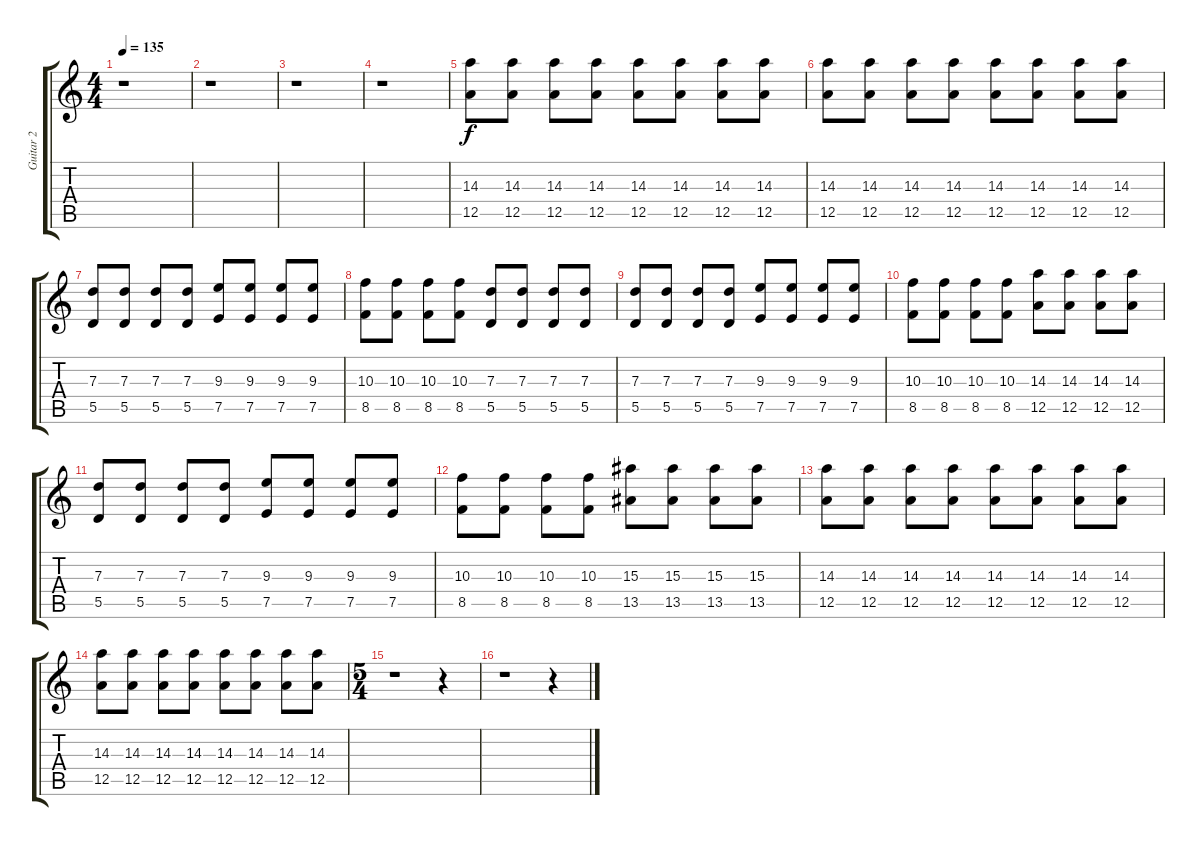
\track ("Guitar 2" "Guitar 2") {instrument distortionguitar}
\staff {score tabs}
\tuning (E4 B3 G3 D3 A2 D2) {hide}
\ts (4 4)
\tempo 135
\clef g2
\ks c
r.1{dy f} |
r.1 |
r.1 |
r.1 |
(14.3 12.5).8 (14.3 12.5).8 (14.3 12.5).8 (14.3 12.5).8 (14.3 12.5).8 (14.3 12.5).8 (14.3 12.5).8 (14.3 12.5).8 |
(14.3 12.5).8 (14.3 12.5).8 (14.3 12.5).8 (14.3 12.5).8 (14.3 12.5).8 (14.3 12.5).8 (14.3 12.5).8 (14.3 12.5).8 |
(7.3 5.5).8 (7.3 5.5).8 (7.3 5.5).8 (7.3 5.5).8 (9.3 7.5).8 (9.3 7.5).8 (9.3 7.5).8 (9.3 7.5).8 |
(10.3 8.5).8 (10.3 8.5).8 (10.3 8.5).8 (10.3 8.5).8 (7.3 5.5).8 (7.3 5.5).8 (7.3 5.5).8 (7.3 5.5).8 |
(7.3 5.5).8 (7.3 5.5).8 (7.3 5.5).8 (7.3 5.5).8 (9.3 7.5).8 (9.3 7.5).8 (9.3 7.5).8 (9.3 7.5).8 |
(10.3 8.5).8 (10.3 8.5).8 (10.3 8.5).8 (10.3 8.5).8 (14.3 12.5).8 (14.3 12.5).8 (14.3 12.5).8 (14.3 12.5).8 |
(7.3 5.5).8 (7.3 5.5).8 (7.3 5.5).8 (7.3 5.5).8 (9.3 7.5).8 (9.3 7.5).8 (9.3 7.5).8 (9.3 7.5).8 |
(10.3 8.5).8 (10.3 8.5).8 (10.3 8.5).8 (10.3 8.5).8 (15.3 13.5).8 (15.3 13.5).8 (15.3 13.5).8 (15.3 13.5).8 |
(14.3 12.5).8 (14.3 12.5).8 (14.3 12.5).8 (14.3 12.5).8 (14.3 12.5).8 (14.3 12.5).8 (14.3 12.5).8 (14.3 12.5).8 |
(14.3 12.5).8 (14.3 12.5).8 (14.3 12.5).8 (14.3 12.5).8 (14.3 12.5).8 (14.3 12.5).8 (14.3 12.5).8 (14.3 12.5).8 |
\ts (5 4)
r.1 r.4 |
r.1 r.4
